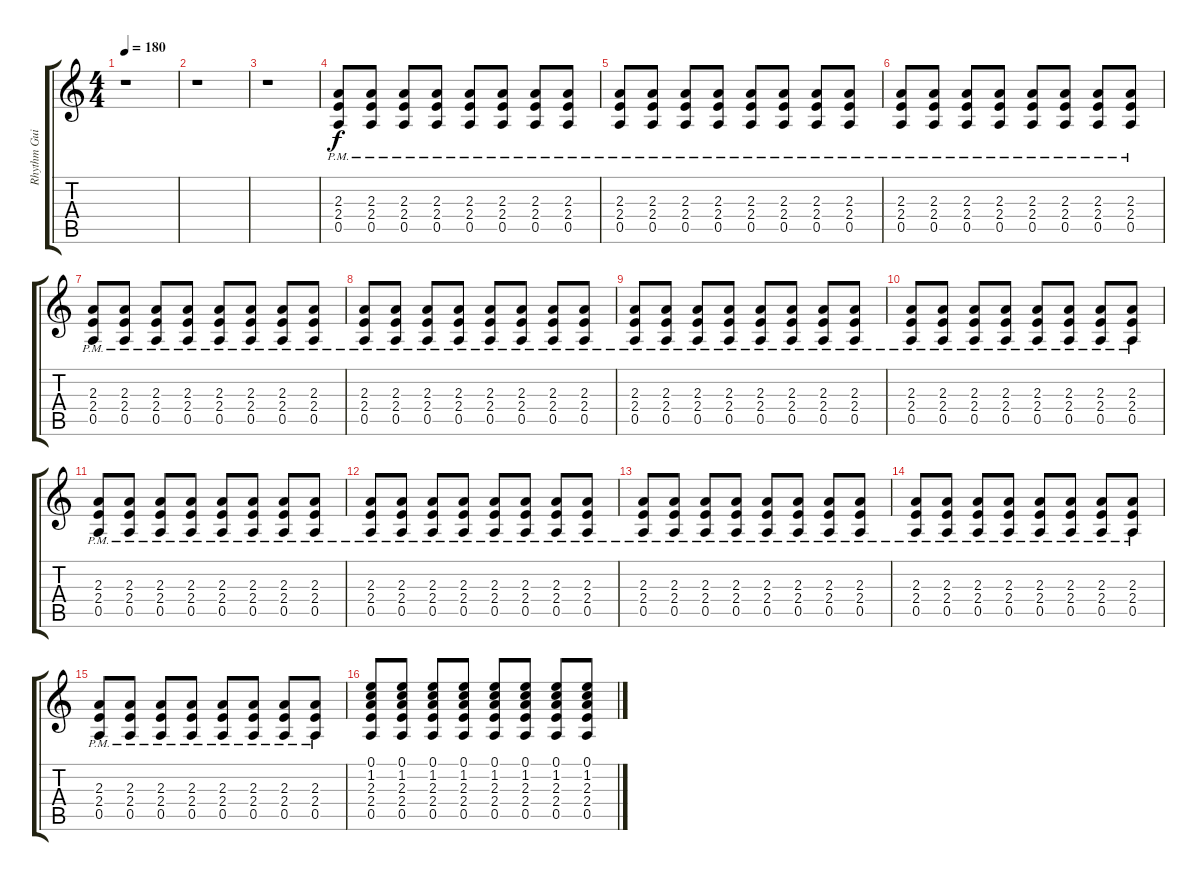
\track ("Rhythm Guitar" "Rhythm Gui") {instrument overdrivenguitar}
\staff {score tabs}
\tuning (E4 B3 G3 D3 A2 E2) {hide}
\ts (4 4)
\tempo 180
\clef g2
\ks aminor
r.1{dy f} |
r.1 |
r.1 |
(2.3{pm} 2.4{pm} 0.5{pm}).8 (2.3{pm} 2.4{pm} 0.5{pm}).8 (2.3{pm} 2.4{pm} 0.5{pm}).8 (2.3{pm} 2.4{pm} 0.5{pm}).8 (2.3{pm} 2.4{pm} 0.5{pm}).8 (2.3{pm} 2.4{pm} 0.5{pm}).8 (2.3{pm} 2.4{pm} 0.5{pm}).8 (2.3{pm} 2.4{pm} 0.5{pm}).8 |
(2.3{pm} 2.4{pm} 0.5{pm}).8 (2.3{pm} 2.4{pm} 0.5{pm}).8 (2.3{pm} 2.4{pm} 0.5{pm}).8 (2.3{pm} 2.4{pm} 0.5{pm}).8 (2.3{pm} 2.4{pm} 0.5{pm}).8 (2.3{pm} 2.4{pm} 0.5{pm}).8 (2.3{pm} 2.4{pm} 0.5{pm}).8 (2.3{pm} 2.4{pm} 0.5{pm}).8 |
(2.3{pm} 2.4{pm} 0.5{pm}).8 (2.3{pm} 2.4{pm} 0.5{pm}).8 (2.3{pm} 2.4{pm} 0.5{pm}).8 (2.3{pm} 2.4{pm} 0.5{pm}).8 (2.3{pm} 2.4{pm} 0.5{pm}).8 (2.3{pm} 2.4{pm} 0.5{pm}).8 (2.3{pm} 2.4{pm} 0.5{pm}).8 (2.3{pm} 2.4{pm} 0.5{pm}).8 |
(2.3{pm} 2.4{pm} 0.5{pm}).8 (2.3{pm} 2.4{pm} 0.5{pm}).8 (2.3{pm} 2.4{pm} 0.5{pm}).8 (2.3{pm} 2.4{pm} 0.5{pm}).8 (2.3{pm} 2.4{pm} 0.5{pm}).8 (2.3{pm} 2.4{pm} 0.5{pm}).8 (2.3{pm} 2.4{pm} 0.5{pm}).8 (2.3{pm} 2.4{pm} 0.5{pm}).8 |
(2.3{pm} 2.4{pm} 0.5{pm}).8 (2.3{pm} 2.4{pm} 0.5{pm}).8 (2.3{pm} 2.4{pm} 0.5{pm}).8 (2.3{pm} 2.4{pm} 0.5{pm}).8 (2.3{pm} 2.4{pm} 0.5{pm}).8 (2.3{pm} 2.4{pm} 0.5{pm}).8 (2.3{pm} 2.4{pm} 0.5{pm}).8 (2.3{pm} 2.4{pm} 0.5{pm}).8 |
(2.3{pm} 2.4{pm} 0.5{pm}).8 (2.3{pm} 2.4{pm} 0.5{pm}).8 (2.3{pm} 2.4{pm} 0.5{pm}).8 (2.3{pm} 2.4{pm} 0.5{pm}).8 (2.3{pm} 2.4{pm} 0.5{pm}).8 (2.3{pm} 2.4{pm} 0.5{pm}).8 (2.3{pm} 2.4{pm} 0.5{pm}).8 (2.3{pm} 2.4{pm} 0.5{pm}).8 |
(2.3{pm} 2.4{pm} 0.5{pm}).8 (2.3{pm} 2.4{pm} 0.5{pm}).8 (2.3{pm} 2.4{pm} 0.5{pm}).8 (2.3{pm} 2.4{pm} 0.5{pm}).8 (2.3{pm} 2.4{pm} 0.5{pm}).8 (2.3{pm} 2.4{pm} 0.5{pm}).8 (2.3{pm} 2.4{pm} 0.5{pm}).8 (2.3{pm} 2.4{pm} 0.5{pm}).8 |
(2.3{pm} 2.4{pm} 0.5{pm}).8 (2.3{pm} 2.4{pm} 0.5{pm}).8 (2.3{pm} 2.4{pm} 0.5{pm}).8 (2.3{pm} 2.4{pm} 0.5{pm}).8 (2.3{pm} 2.4{pm} 0.5{pm}).8 (2.3{pm} 2.4{pm} 0.5{pm}).8 (2.3{pm} 2.4{pm} 0.5{pm}).8 (2.3{pm} 2.4{pm} 0.5{pm}).8 |
(2.3{pm} 2.4{pm} 0.5{pm}).8 (2.3{pm} 2.4{pm} 0.5{pm}).8 (2.3{pm} 2.4{pm} 0.5{pm}).8 (2.3{pm} 2.4{pm} 0.5{pm}).8 (2.3{pm} 2.4{pm} 0.5{pm}).8 (2.3{pm} 2.4{pm} 0.5{pm}).8 (2.3{pm} 2.4{pm} 0.5{pm}).8 (2.3{pm} 2.4{pm} 0.5{pm}).8 |
(2.3{pm} 2.4{pm} 0.5{pm}).8 (2.3{pm} 2.4{pm} 0.5{pm}).8 (2.3{pm} 2.4{pm} 0.5{pm}).8 (2.3{pm} 2.4{pm} 0.5{pm}).8 (2.3{pm} 2.4{pm} 0.5{pm}).8 (2.3{pm} 2.4{pm} 0.5{pm}).8 (2.3{pm} 2.4{pm} 0.5{pm}).8 (2.3{pm} 2.4{pm} 0.5{pm}).8 |
(2.3{pm} 2.4{pm} 0.5{pm}).8 (2.3{pm} 2.4{pm} 0.5{pm}).8 (2.3{pm} 2.4{pm} 0.5{pm}).8 (2.3{pm} 2.4{pm} 0.5{pm}).8 (2.3{pm} 2.4{pm} 0.5{pm}).8 (2.3{pm} 2.4{pm} 0.5{pm}).8 (2.3{pm} 2.4{pm} 0.5{pm}).8 (2.3{pm} 2.4{pm} 0.5{pm}).8 |
(2.3{pm} 2.4{pm} 0.5{pm}).8 (2.3{pm} 2.4{pm} 0.5{pm}).8 (2.3{pm} 2.4{pm} 0.5{pm}).8 (2.3{pm} 2.4{pm} 0.5{pm}).8 (2.3{pm} 2.4{pm} 0.5{pm}).8 (2.3{pm} 2.4{pm} 0.5{pm}).8 (2.3{pm} 2.4{pm} 0.5{pm}).8 (2.3{pm} 2.4{pm} 0.5{pm}).8 |
(0.1 1.2 2.3 2.4 0.5).8 (0.1 1.2 2.3 2.4 0.5).8 (0.1 1.2 2.3 2.4 0.5).8 (0.1 1.2 2.3 2.4 0.5).8 (0.1 1.2 2.3 2.4 0.5).8 (0.1 1.2 2.3 2.4 0.5).8 (0.1 1.2 2.3 2.4 0.5).8 (0.1 1.2 2.3 2.4 0.5).8
